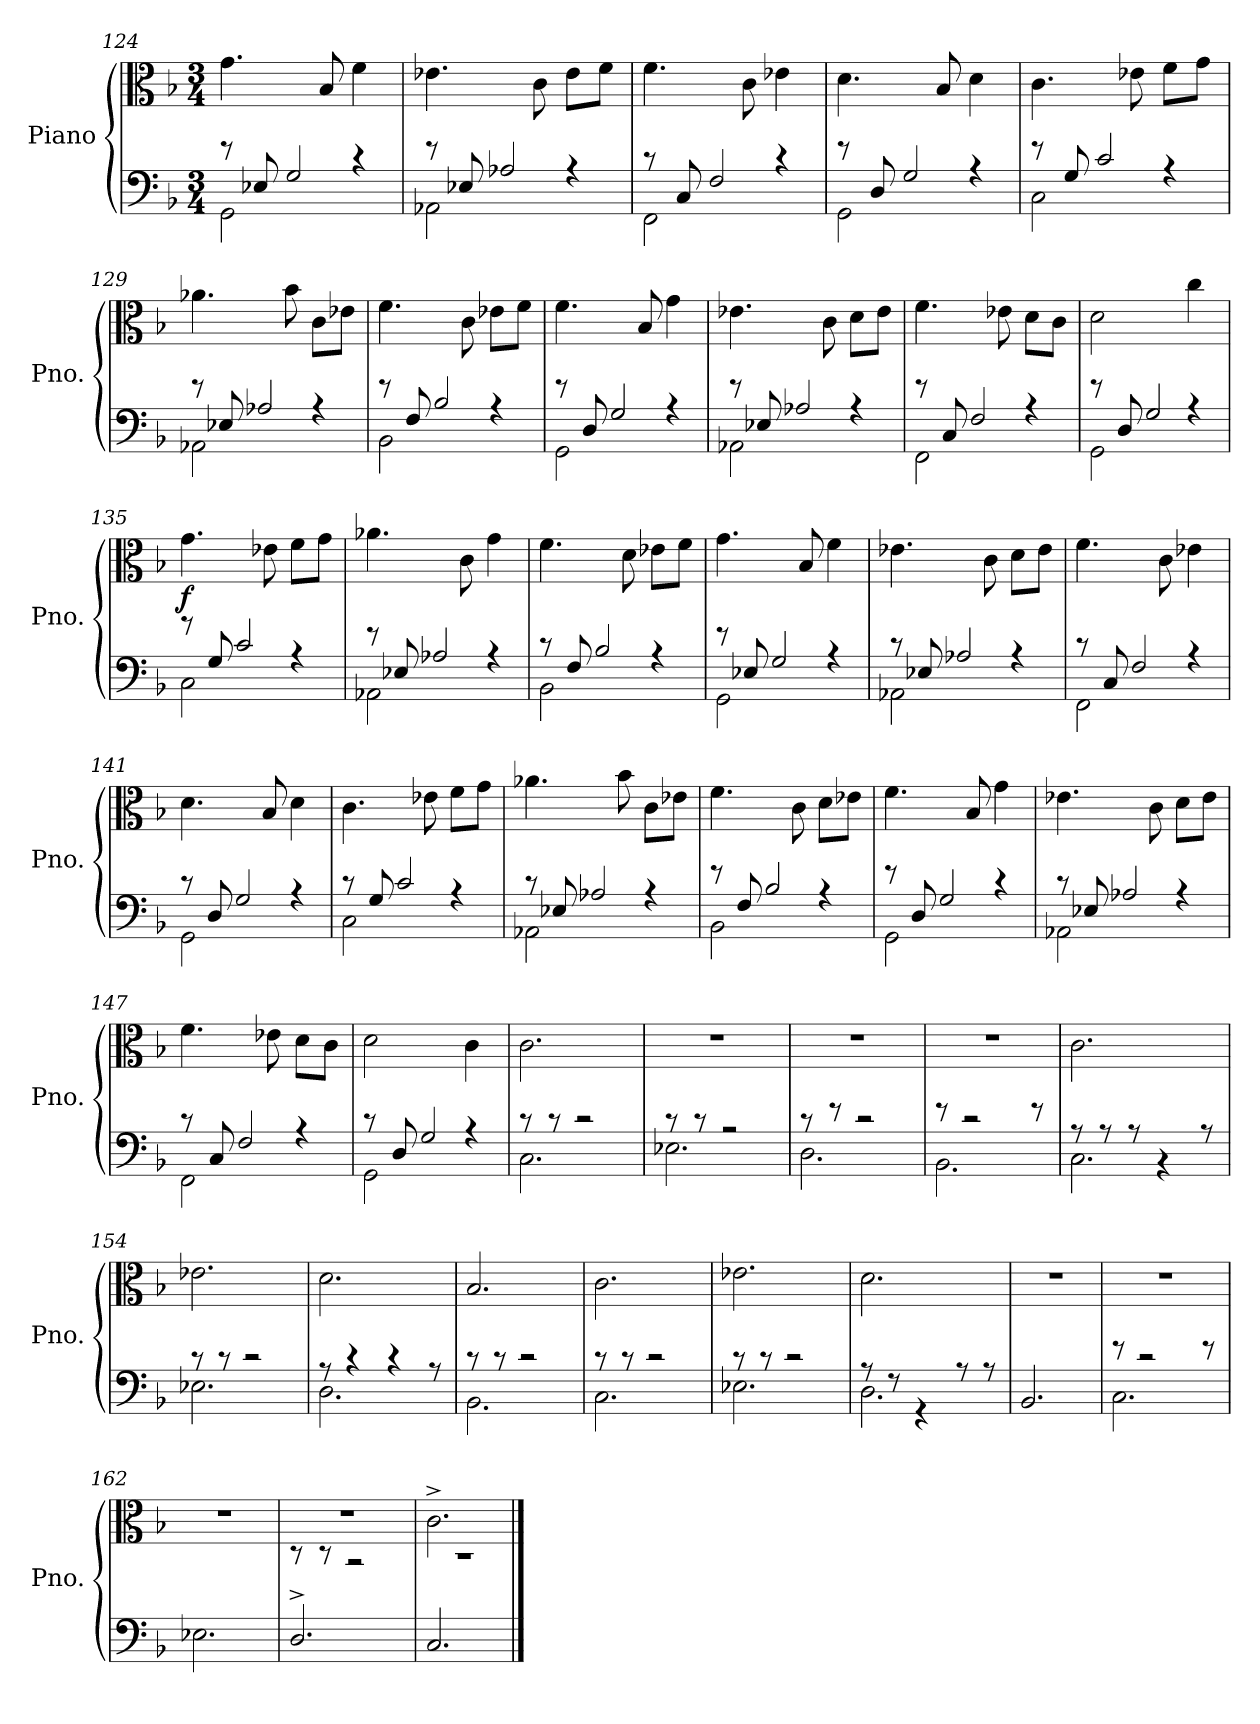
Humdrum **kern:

**kern	**kern	**dynam
*part1	*part1	*part1
*staff2	*staff1	*staff1/2
*I"Piano	*	*
*I'Pno.	*	*
!!LO:PB:g=z
*clefF4	*clefC3	*
*k[b-]	*k[b-]	*
*M3/4	*M3/4	*
=124	=124	=124
*^	*	*
8re	2GG\	4.g\	.
8E-X/	.	.	.
2G/	.	.	.
.	.	8B-/	.
.	4rc	4f\	.
=125	=125	=125	=125
8re	2AA-X\	4.e-X\	.
8E-X/	.	.	.
2A-X/	.	.	.
.	.	8c\	.
.	4rA	8e-\L	.
.	.	8f\J	.
=126	=126	=126	=126
8rc	2FF\	4.f\	.
8C/	.	.	.
2F/	.	.	.
.	.	8c\	.
.	4rc	4e-X\	.
=127	=127	=127	=127
8re	2GG\	4.d\	.
8D/	.	.	.
2G/	.	.	.
.	.	8B-/	.
.	4rA	4d\	.
=128	=128	=128	=128
8re	2C\	4.c\	.
8G/	.	.	.
2c/	.	.	.
.	.	8e-X\	.
.	4rA	8f\L	.
.	.	8g\J	.
=129	=129	=129	=129
8re	2AA-X\	4.a-X\	.
8E-X/	.	.	.
2A-X/	.	.	.
.	.	8b-\	.
.	4rA	8c\L	.
.	.	8e-X\J	.
!!LO:LB:g=z
=130	=130	=130	=130
8re	2BB-\	4.f\	.
8F/	.	.	.
2B-/	.	.	.
.	.	8c\	.
.	4rA	8e-X\L	.
.	.	8f\J	.
=131	=131	=131	=131
8re	2GG\	4.f\	.
8D/	.	.	.
2G/	.	.	.
.	.	8B-/	.
.	4rA	4g\	.
=132	=132	=132	=132
8re	2AA-X\	4.e-X\	.
8E-X/	.	.	.
2A-X/	.	.	.
.	.	8c\	.
.	4rA	8d\L	.
.	.	8e-\J	.
=133	=133	=133	=133
8re	2FF\	4.f\	.
8C/	.	.	.
2F/	.	.	.
.	.	8e-X\	.
.	4rA	8d\L	.
.	.	8c\J	.
=134	=134	=134	=134
8re	2GG\	2d\	.
8D/	.	.	.
2G/	.	.	.
.	4rA	4cc\	.
=135	=135	=135	=135
!	!	!	!LO:DY:b
8rg	2C\	4.g\	f
8G/	.	.	.
2c/	.	.	.
.	.	8e-X\	.
.	4rA	8f\L	.
.	.	8g\J	.
!!LO:LB:g=z
=136	=136	=136	=136
8re	2AA-X\	4.a-X\	.
8E-X/	.	.	.
2A-X/	.	.	.
.	.	8c\	.
.	4rA	4g\	.
=137	=137	=137	=137
8rc	2BB-\	4.f\	.
8F/	.	.	.
2B-/	.	.	.
.	.	8d\	.
.	4rA	8e-X\L	.
.	.	8f\J	.
=138	=138	=138	=138
8re	2GG\	4.g\	.
8E-X/	.	.	.
2G/	.	.	.
.	.	8B-/	.
.	4rA	4f\	.
=139	=139	=139	=139
8rc	2AA-X\	4.e-X\	.
8E-X/	.	.	.
2A-X/	.	.	.
.	.	8c\	.
.	4rA	8d\L	.
.	.	8e-\J	.
=140	=140	=140	=140
8rc	2FF\	4.f\	.
8C/	.	.	.
2F/	.	.	.
.	.	8c\	.
.	4rA	4e-X\	.
=141	=141	=141	=141
8rc	2GG\	4.d\	.
8D/	.	.	.
2G/	.	.	.
.	.	8B-/	.
.	4rA	4d\	.
!!LO:LB:g=z
=142	=142	=142	=142
8rc	2C\	4.c\	.
8G/	.	.	.
2c/	.	.	.
.	.	8e-X\	.
.	4rA	8f\L	.
.	.	8g\J	.
=143	=143	=143	=143
8rc	2AA-X\	4.a-X\	.
8E-X/	.	.	.
2A-X/	.	.	.
.	.	8b-\	.
.	4rA	8c\L	.
.	.	8e-X\J	.
=144	=144	=144	=144
8re	2BB-\	4.f\	.
8F/	.	.	.
2B-/	.	.	.
.	.	8c\	.
.	4rA	8d\L	.
.	.	8e-X\J	.
=145	=145	=145	=145
8re	2GG\	4.f\	.
8D/	.	.	.
2G/	.	.	.
.	.	8B-/	.
.	4rc	4g\	.
=146	=146	=146	=146
8rc	2AA-X\	4.e-X\	.
8E-X/	.	.	.
2A-X/	.	.	.
.	.	8c\	.
.	4rA	8d\L	.
.	.	8e-\J	.
!!LO:LB:g=z
=147	=147	=147	=147
8rc	2FF\	4.f\	.
8C/	.	.	.
2F/	.	.	.
.	.	8e-X\	.
.	4rA	8d\L	.
.	.	8c\J	.
=148	=148	=148	=148
8rc	2GG\	2d\	.
8D/	.	.	.
2G/	.	.	.
.	4rA	4c\	.
=149	=149	=149	=149
8rc	2.C\	2.c\	.
8rc	.	.	.
2rc	.	.	.
=150	=150	=150	=150
8rc	2.E-X\	2.r	.
8rc	.	.	.
2rA	.	.	.
=151	=151	=151	=151
8rc	2.D\	2.r	.
8re	.	.	.
2rc	.	.	.
=152	=152	=152	=152
8re	2.BB-\	2.r	.
2rc	.	.	.
8re	.	.	.
=153	=153	=153	=153
8rA	2.C\	2.c\	.
8rA	.	.	.
8rA	.	.	.
4rBB	.	.	.
8rA	.	.	.
=154	=154	=154	=154
8rc	2.E-X\	2.e-X\	.
8rc	.	.	.
2rc	.	.	.
=155	=155	=155	=155
8rA	2.D\	2.d\	.
4rc	.	.	.
4rc	.	.	.
8rA	.	.	.
!!LO:LB:g=z
=156	=156	=156	=156
8rc	2.BB-\	2.B-/	.
8rc	.	.	.
2rc	.	.	.
=157	=157	=157	=157
8rc	2.C\	2.c\	.
8rc	.	.	.
2rc	.	.	.
=158	=158	=158	=158
8rc	2.E-X\	2.e-X\	.
8rc	.	.	.
2rc	.	.	.
=159	=159	=159	=159
8rA	2.D\	2.d\	.
8rF	.	.	.
4rGG	.	.	.
8rA	.	.	.
8rA	.	.	.
*v	*v	*	*
=160	=160	=160
2.BB-/	2.r	.
=161	=161	=161
*^	*	*
8re	2.C\	2.r	.
2rc	.	.	.
8re	.	.	.
*v	*v	*	*
=162	=162	=162
2.E-X\	2.r	.
=163	=163	=163
*^	*	*
2.D^/	8rff	2.r	.
.	8rff	.	.
.	2rdd	.	.
=164	=164	=164	=164
2.C/	2.rff	2.c^\	.
*v	*v	*	*
==	==	==
*-	*-	*-
